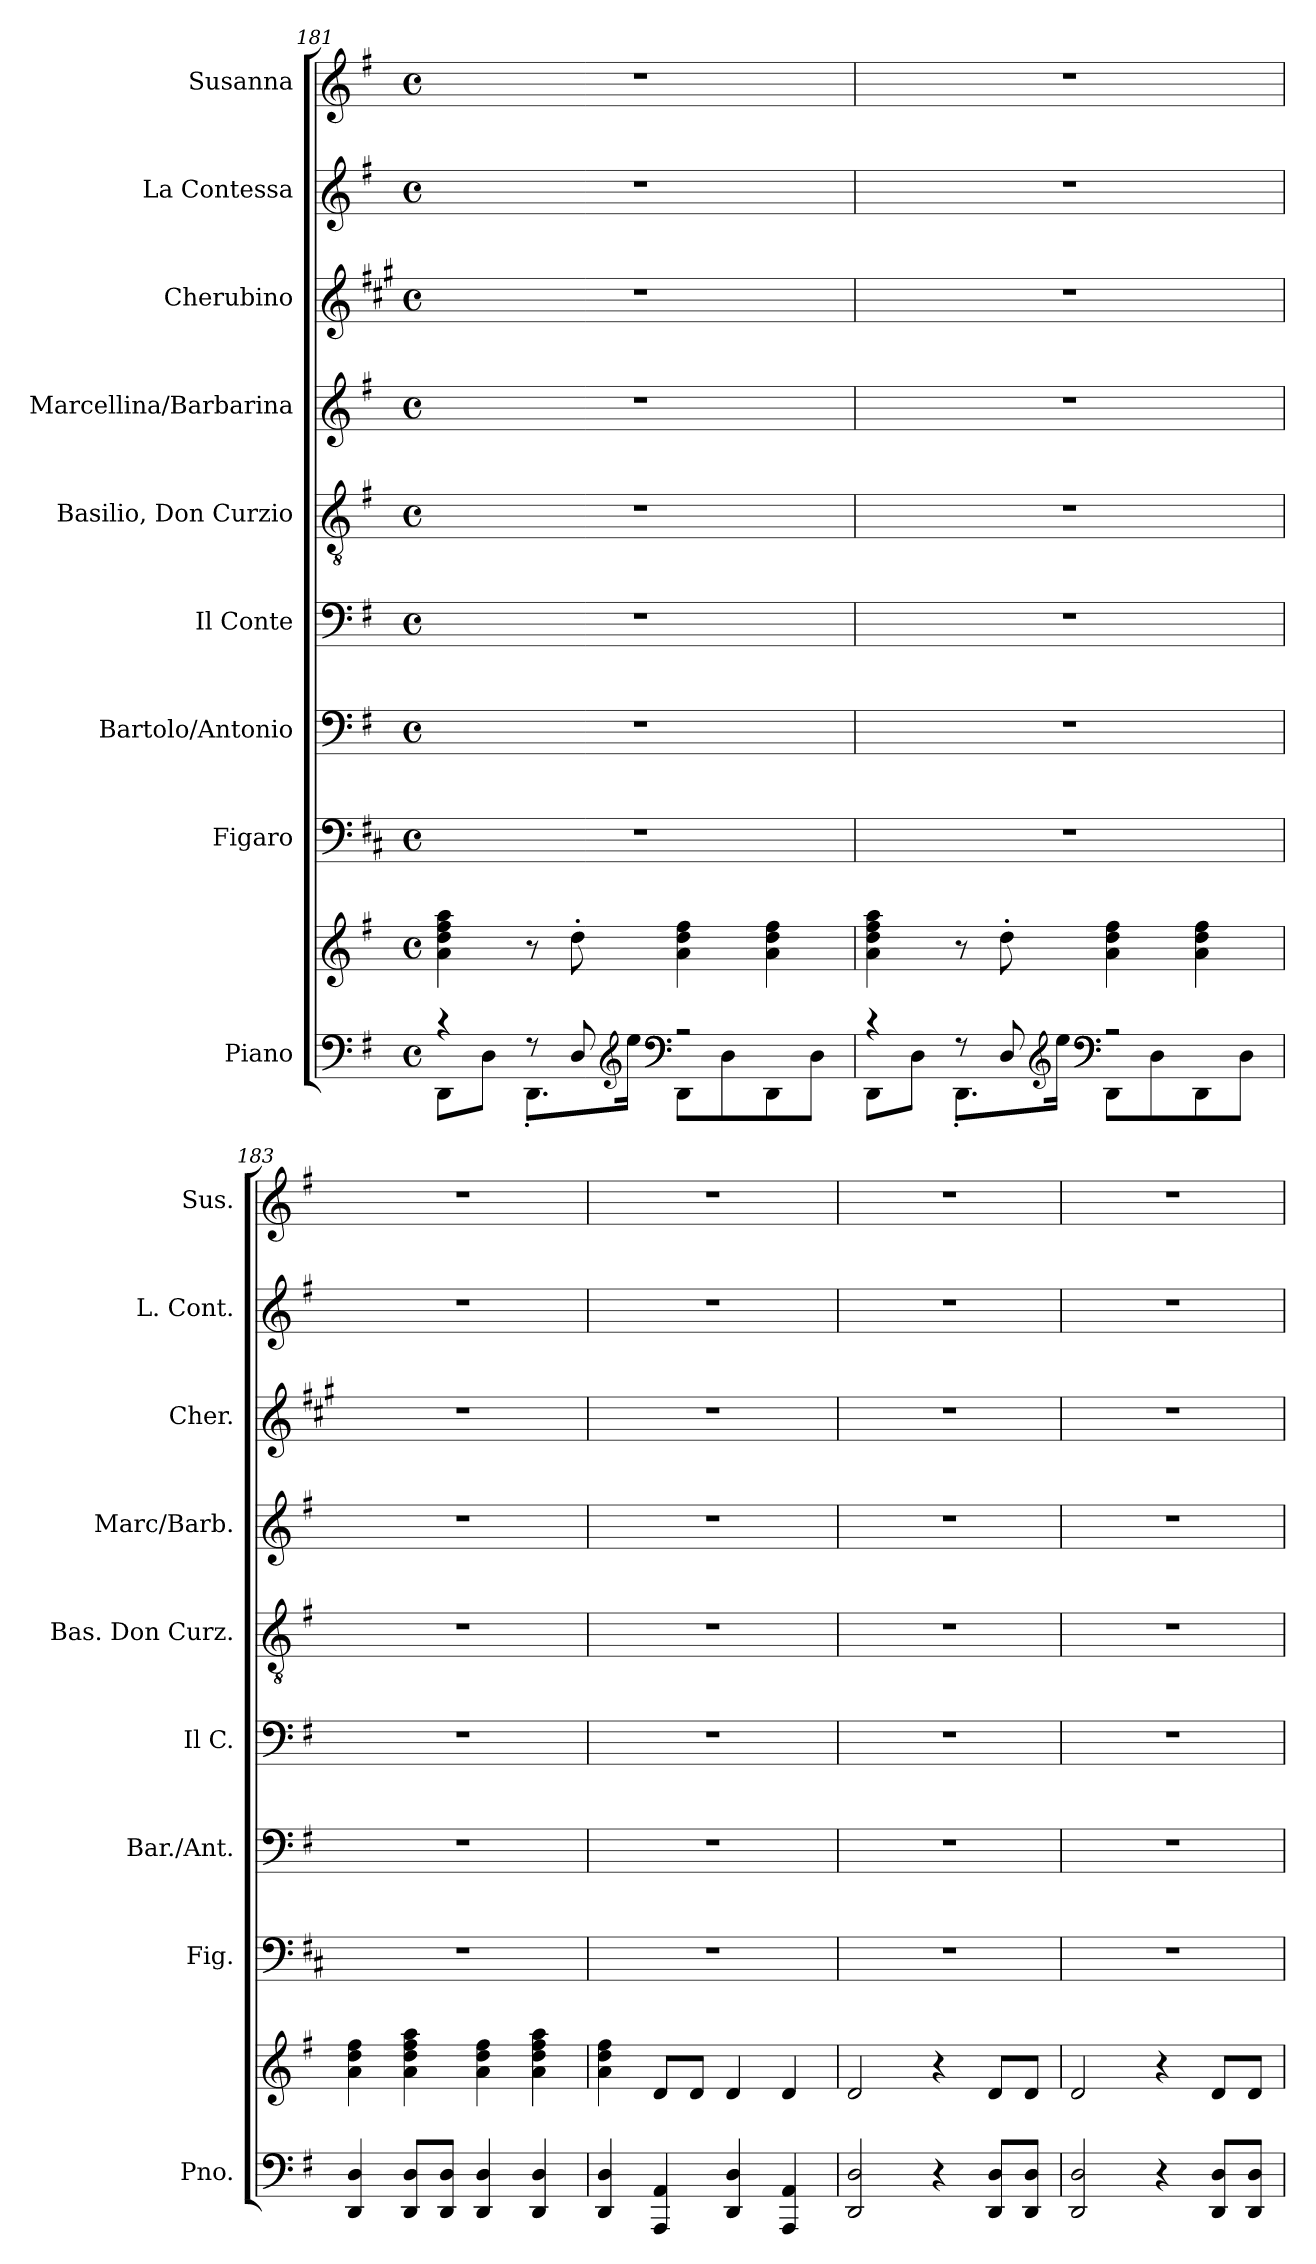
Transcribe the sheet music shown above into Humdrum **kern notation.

**kern	**kern	**kern	**kern	**kern	**kern	**kern	**kern	**kern	**kern
*part9	*part9	*part8	*part7	*part6	*part5	*part4	*part3	*part2	*part1
*staff10	*staff9	*staff8	*staff7	*staff6	*staff5	*staff4	*staff3	*staff2	*staff1
*I"Piano	*	*I"Figaro	*I"Bartolo/Antonio	*I"Il Conte	*I"Basilio, Don Curzio	*I"Marcellina/Barbarina	*I"Cherubino	*I"La Contessa	*I"Susanna
*I'Pno.	*	*I'Fig.	*I'Bar./Ant.	*I'Il C.	*I'Bas. Don Curz.	*I'Marc/Barb.	*I'Cher.	*I'L. Cont.	*I'Sus.
!!LO:PB:g=z
*clefF4	*clefG2	*clefF4	*clefF4	*clefF4	*clefGv2	*clefG2	*clefG2	*clefG2	*clefG2
*	*	*ITrd4c7	*	*ITrd8c14	*ITrd8c14	*	*ITrd1c2	*	*
*k[f#]	*k[f#]	*k[f#]	*k[f#]	*k[f#]	*k[f#]	*k[f#]	*k[f#]	*k[f#]	*k[f#]
*M4/4	*M4/4	*M4/4	*M4/4	*M4/4	*M4/4	*M4/4	*M4/4	*M4/4	*M4/4
*met(c)	*met(c)	*met(c)	*met(c)	*met(c)	*met(c)	*met(c)	*met(c)	*met(c)	*met(c)
=181	=181	=181	=181	=181	=181	=181	=181	=181	=181
*^	*	*	*	*	*	*	*	*	*
4r	8DD\L	4a\ 4dd\ 4ff#\ 4aa\	1r	1r	1r	1r	1r	1r	1r	1r
.	8D\J	.	.	.	.	.	.	.	.	.
8r	8.DD'\L	8r	.	.	.	.	.	.	.	.
8D/	.	8dd'\	.	.	.	.	.	.	.	.
*clefG2	*	*	*	*	*	*	*	*	*	*
.	16ee\Jk	.	.	.	.	.	.	.	.	.
*clefF4	*	*	*	*	*	*	*	*	*	*
2r	8DD\L	4a\ 4dd\ 4ff#\	.	.	.	.	.	.	.	.
.	8D\	.	.	.	.	.	.	.	.	.
.	8DD\	4a\ 4dd\ 4ff#\	.	.	.	.	.	.	.	.
.	8D\J	.	.	.	.	.	.	.	.	.
=182	=182	=182	=182	=182	=182	=182	=182	=182	=182	=182
4r	8DD\L	4a\ 4dd\ 4ff#\ 4aa\	1r	1r	1r	1r	1r	1r	1r	1r
.	8D\J	.	.	.	.	.	.	.	.	.
8r	8.DD'\L	8r	.	.	.	.	.	.	.	.
8D/	.	8dd'\	.	.	.	.	.	.	.	.
*clefG2	*	*	*	*	*	*	*	*	*	*
.	16ee\Jk	.	.	.	.	.	.	.	.	.
*clefF4	*	*	*	*	*	*	*	*	*	*
2r	8DD\L	4a\ 4dd\ 4ff#\	.	.	.	.	.	.	.	.
.	8D\	.	.	.	.	.	.	.	.	.
.	8DD\	4a\ 4dd\ 4ff#\	.	.	.	.	.	.	.	.
.	8D\J	.	.	.	.	.	.	.	.	.
*v	*v	*	*	*	*	*	*	*	*	*
=183	=183	=183	=183	=183	=183	=183	=183	=183	=183
4DD/ 4D/	4a\ 4dd\ 4ff#\	1r	1r	1r	1r	1r	1r	1r	1r
8DD/ 8D/L	4a\ 4dd\ 4ff#\ 4aa\	.	.	.	.	.	.	.	.
8DD/ 8D/J	.	.	.	.	.	.	.	.	.
4DD/ 4D/	4a\ 4dd\ 4ff#\	.	.	.	.	.	.	.	.
4DD/ 4D/	4a\ 4dd\ 4ff#\ 4aa\	.	.	.	.	.	.	.	.
!!LO:PB:g=z
=184	=184	=184	=184	=184	=184	=184	=184	=184	=184
4DD/ 4D/	4a\ 4dd\ 4ff#\	1r	1r	1r	1r	1r	1r	1r	1r
4AAA/ 4AA/	8d/L	.	.	.	.	.	.	.	.
.	8d/J	.	.	.	.	.	.	.	.
4DD/ 4D/	4d/	.	.	.	.	.	.	.	.
4AAA/ 4AA/	4d/	.	.	.	.	.	.	.	.
=185	=185	=185	=185	=185	=185	=185	=185	=185	=185
2DD/ 2D/	2d/	1r	1r	1r	1r	1r	1r	1r	1r
4r	4r	.	.	.	.	.	.	.	.
8DD/ 8D/L	8d/L	.	.	.	.	.	.	.	.
8DD/ 8D/J	8d/J	.	.	.	.	.	.	.	.
=186	=186	=186	=186	=186	=186	=186	=186	=186	=186
2DD/ 2D/	2d/	1r	1r	1r	1r	1r	1r	1r	1r
4r	4r	.	.	.	.	.	.	.	.
8DD/ 8D/L	8d/L	.	.	.	.	.	.	.	.
8DD/ 8D/J	8d/J	.	.	.	.	.	.	.	.
=	=	=	=	=	=	=	=	=	=
*-	*-	*-	*-	*-	*-	*-	*-	*-	*-
